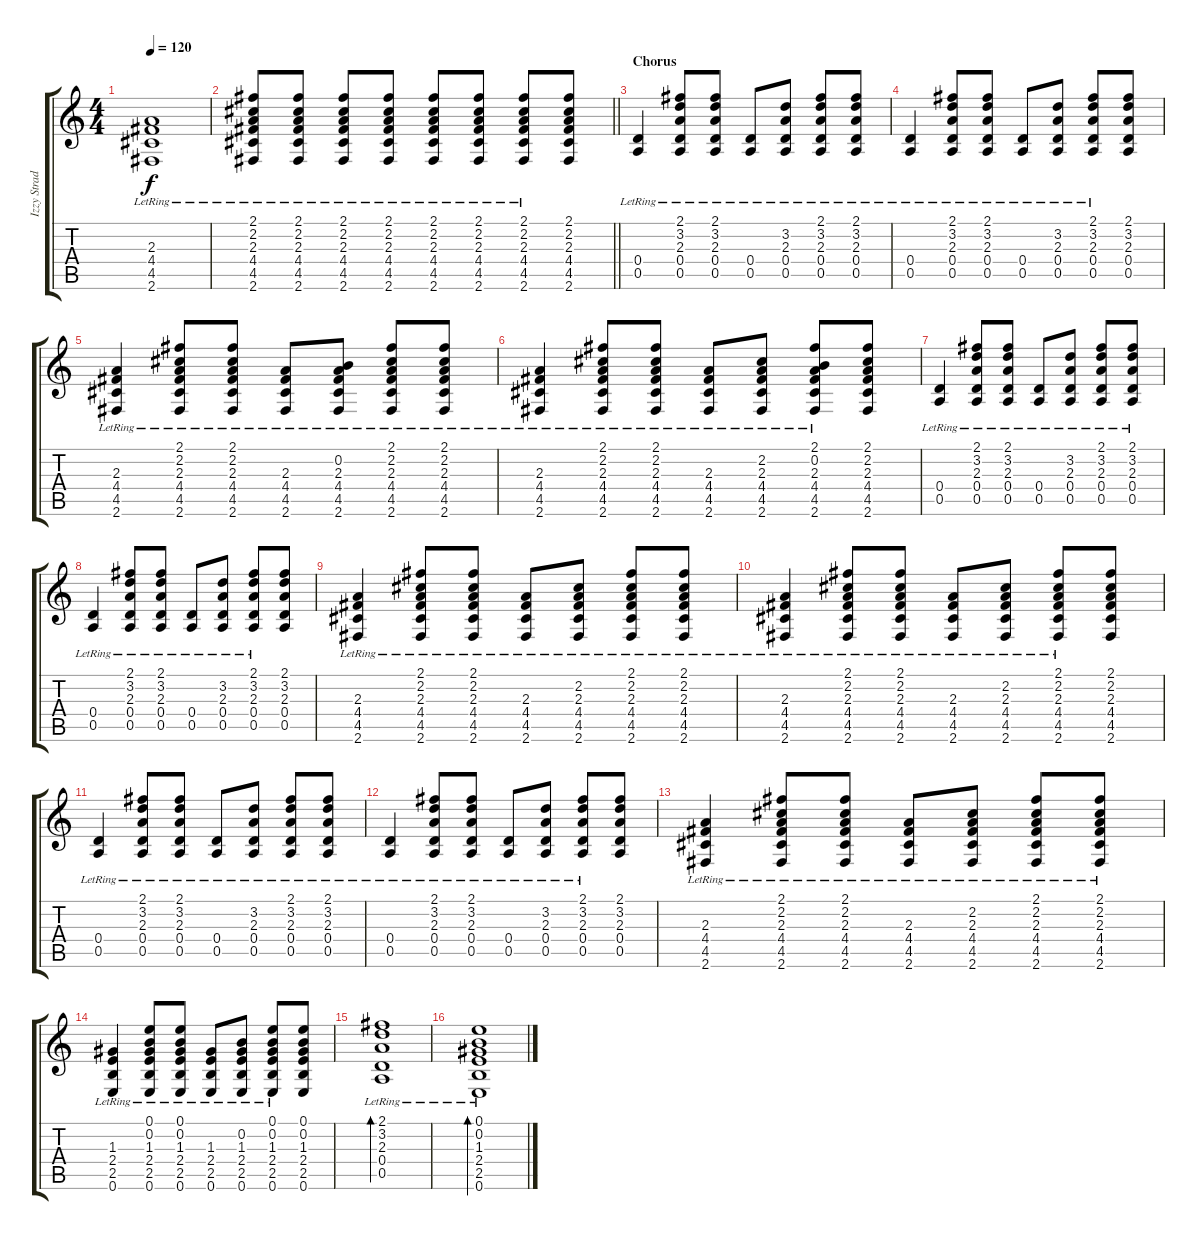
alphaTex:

\track ("Izzy Stradlin - Rhythm guitar" "Izzy Strad") {instrument acousticguitarsteel}
\staff {score tabs}
\tuning (E4 B3 G3 D3 A2 E2) {hide}
\ts (4 4)
\tempo 120
\clef g2
\ks c
(2.3{lr} 4.4{lr} 4.5{lr} 2.6{lr}).1{dy f} |
\barLineRight lightlight
(2.1{lr} 2.2{lr} 2.3{lr} 4.4{lr} 4.5{lr} 2.6{lr}).8 (2.1{lr} 2.2{lr} 2.3{lr} 4.4{lr} 4.5{lr} 2.6{lr}).8 (2.1{lr} 2.2{lr} 2.3{lr} 4.4{lr} 4.5{lr} 2.6{lr}).8 (2.1{lr} 2.2{lr} 2.3{lr} 4.4{lr} 4.5{lr} 2.6{lr}).8 (2.1{lr} 2.2{lr} 2.3{lr} 4.4{lr} 4.5{lr} 2.6{lr}).8 (2.1{lr} 2.2{lr} 2.3{lr} 4.4{lr} 4.5{lr} 2.6{lr}).8 (2.1{lr} 2.2{lr} 2.3{lr} 4.4{lr} 4.5{lr} 2.6{lr}).8 (2.1 2.2 2.3 4.4 4.5 2.6).8 |
\section ("" "Chorus")
(0.4{lr} 0.5{lr}).4 (2.1{lr} 3.2{lr} 2.3{lr} 0.4{lr} 0.5{lr}).8 (2.1{lr} 3.2{lr} 2.3{lr} 0.4{lr} 0.5{lr}).8 (0.4{lr} 0.5{lr}).8 (3.2{lr} 2.3{lr} 0.4{lr} 0.5{lr}).8 (2.1{lr} 3.2{lr} 2.3{lr} 0.4{lr} 0.5{lr}).8 (2.1{lr} 3.2{lr} 2.3{lr} 0.4{lr} 0.5{lr}).8 |
(0.4{lr} 0.5{lr}).4 (2.1{lr} 3.2{lr} 2.3{lr} 0.4{lr} 0.5{lr}).8 (2.1{lr} 3.2{lr} 2.3{lr} 0.4{lr} 0.5{lr}).8 (0.4{lr} 0.5{lr}).8 (3.2{lr} 2.3{lr} 0.4{lr} 0.5{lr}).8 (2.1{lr} 3.2{lr} 2.3{lr} 0.4{lr} 0.5{lr}).8 (2.1 3.2 2.3 0.4 0.5).8 |
(2.3{lr} 4.4{lr} 4.5{lr} 2.6{lr}).4 (2.1{lr} 2.2{lr} 2.3{lr} 4.4{lr} 4.5{lr} 2.6{lr}).8 (2.1{lr} 2.2{lr} 2.3{lr} 4.4{lr} 4.5{lr} 2.6{lr}).8 (2.3{lr} 4.4{lr} 4.5{lr} 2.6{lr}).8 (0.2{lr} 2.3{lr} 4.4{lr} 4.5{lr} 2.6{lr}).8 (2.1{lr} 2.2{lr} 2.3{lr} 4.4{lr} 4.5{lr} 2.6{lr}).8 (2.1{lr} 2.2{lr} 2.3{lr} 4.4{lr} 4.5{lr} 2.6{lr}).8 |
(2.3{lr} 4.4{lr} 4.5{lr} 2.6{lr}).4 (2.1{lr} 2.2{lr} 2.3{lr} 4.4{lr} 4.5{lr} 2.6{lr}).8 (2.1{lr} 2.2{lr} 2.3{lr} 4.4{lr} 4.5{lr} 2.6{lr}).8 (2.3{lr} 4.4{lr} 4.5{lr} 2.6{lr}).8 (2.2{lr} 2.3{lr} 4.4{lr} 4.5{lr} 2.6{lr}).8 (2.1{lr} 0.2{lr} 2.3{lr} 4.4{lr} 4.5{lr} 2.6{lr}).8 (2.1 2.2 2.3 4.4 4.5 2.6).8 |
(0.4{lr} 0.5{lr}).4 (2.1{lr} 3.2{lr} 2.3{lr} 0.4{lr} 0.5{lr}).8 (2.1{lr} 3.2{lr} 2.3{lr} 0.4{lr} 0.5{lr}).8 (0.4{lr} 0.5{lr}).8 (3.2{lr} 2.3{lr} 0.4{lr} 0.5{lr}).8 (2.1{lr} 3.2{lr} 2.3{lr} 0.4{lr} 0.5{lr}).8 (2.1{lr} 3.2{lr} 2.3{lr} 0.4{lr} 0.5{lr}).8 |
(0.4{lr} 0.5{lr}).4 (2.1{lr} 3.2{lr} 2.3{lr} 0.4{lr} 0.5{lr}).8 (2.1{lr} 3.2{lr} 2.3{lr} 0.4{lr} 0.5{lr}).8 (0.4{lr} 0.5{lr}).8 (3.2{lr} 2.3{lr} 0.4{lr} 0.5{lr}).8 (2.1{lr} 3.2{lr} 2.3{lr} 0.4{lr} 0.5{lr}).8 (2.1 3.2 2.3 0.4 0.5).8 |
(2.3{lr} 4.4{lr} 4.5{lr} 2.6{lr}).4 (2.1{lr} 2.2{lr} 2.3{lr} 4.4{lr} 4.5{lr} 2.6{lr}).8 (2.1{lr} 2.2{lr} 2.3{lr} 4.4{lr} 4.5{lr} 2.6{lr}).8 (2.3{lr} 4.4{lr} 4.5{lr} 2.6{lr}).8 (2.2{lr} 2.3{lr} 4.4{lr} 4.5{lr} 2.6{lr}).8 (2.1{lr} 2.2{lr} 2.3{lr} 4.4{lr} 4.5{lr} 2.6{lr}).8 (2.1{lr} 2.2{lr} 2.3{lr} 4.4{lr} 4.5{lr} 2.6{lr}).8 |
(2.3{lr} 4.4{lr} 4.5{lr} 2.6{lr}).4 (2.1{lr} 2.2{lr} 2.3{lr} 4.4{lr} 4.5{lr} 2.6{lr}).8 (2.1{lr} 2.2{lr} 2.3{lr} 4.4{lr} 4.5{lr} 2.6{lr}).8 (2.3{lr} 4.4{lr} 4.5{lr} 2.6{lr}).8 (2.2{lr} 2.3{lr} 4.4{lr} 4.5{lr} 2.6{lr}).8 (2.1{lr} 2.2{lr} 2.3{lr} 4.4{lr} 4.5{lr} 2.6{lr}).8 (2.1 2.2 2.3 4.4 4.5 2.6).8 |
(0.4{lr} 0.5{lr}).4 (2.1{lr} 3.2{lr} 2.3{lr} 0.4{lr} 0.5{lr}).8 (2.1{lr} 3.2{lr} 2.3{lr} 0.4{lr} 0.5{lr}).8 (0.4{lr} 0.5{lr}).8 (3.2{lr} 2.3{lr} 0.4{lr} 0.5{lr}).8 (2.1{lr} 3.2{lr} 2.3{lr} 0.4{lr} 0.5{lr}).8 (2.1{lr} 3.2{lr} 2.3{lr} 0.4{lr} 0.5{lr}).8 |
(0.4{lr} 0.5{lr}).4 (2.1{lr} 3.2{lr} 2.3{lr} 0.4{lr} 0.5{lr}).8 (2.1{lr} 3.2{lr} 2.3{lr} 0.4{lr} 0.5{lr}).8 (0.4{lr} 0.5{lr}).8 (3.2{lr} 2.3{lr} 0.4{lr} 0.5{lr}).8 (2.1{lr} 3.2{lr} 2.3{lr} 0.4{lr} 0.5{lr}).8 (2.1 3.2 2.3 0.4 0.5).8 |
(2.3{lr} 4.4{lr} 4.5{lr} 2.6{lr}).4 (2.1{lr} 2.2{lr} 2.3{lr} 4.4{lr} 4.5{lr} 2.6{lr}).8 (2.1{lr} 2.2{lr} 2.3{lr} 4.4{lr} 4.5{lr} 2.6{lr}).8 (2.3{lr} 4.4{lr} 4.5{lr} 2.6{lr}).8 (2.2{lr} 2.3{lr} 4.4{lr} 4.5{lr} 2.6{lr}).8 (2.1{lr} 2.2{lr} 2.3{lr} 4.4{lr} 4.5{lr} 2.6{lr}).8 (2.1{lr} 2.2{lr} 2.3{lr} 4.4{lr} 4.5{lr} 2.6{lr}).8 |
(1.3{lr} 2.4{lr} 2.5{lr} 0.6{lr}).4 (0.1{lr} 0.2{lr} 1.3{lr} 2.4{lr} 2.5{lr} 0.6{lr}).8 (0.1{lr} 0.2{lr} 1.3{lr} 2.4{lr} 2.5{lr} 0.6{lr}).8 (1.3{lr} 2.4{lr} 2.5{lr} 0.6{lr}).8 (0.2{lr} 1.3{lr} 2.4{lr} 2.5{lr} 0.6{lr}).8 (0.1{lr} 0.2{lr} 1.3{lr} 2.4{lr} 2.5{lr} 0.6{lr}).8 (0.1 0.2 1.3 2.4 2.5 0.6).8 |
(2.1{lr} 3.2{lr} 2.3{lr} 0.4{lr} 0.5{lr}).1{bd 120} |
(0.1{lr} 0.2{lr} 1.3{lr} 2.4{lr} 2.5{lr} 0.6{lr}).1{bd 120}
